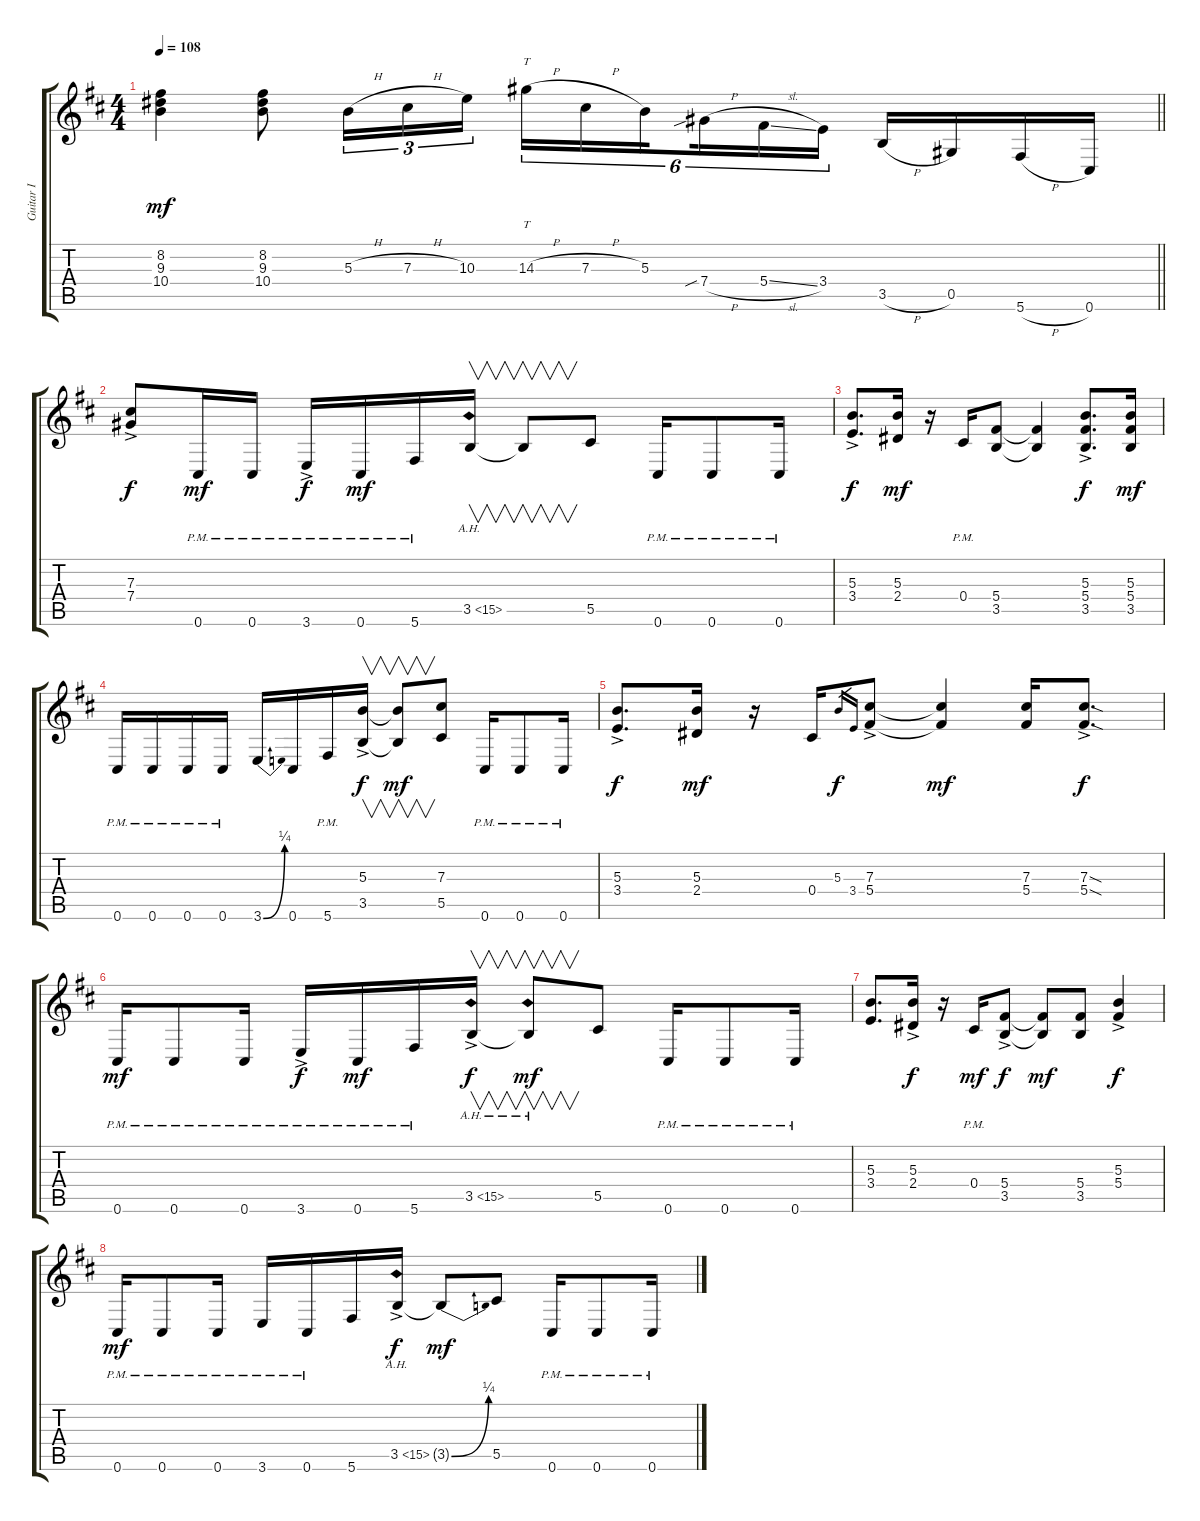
\track ("Guitar I" "Guitar I") {instrument distortionguitar}
\staff {score tabs}
\tuning (Eb4 Bb3 Gb3 Db3 Ab2 Db2) {hide}
\ts (4 4)
\tempo 108
\clef g2
\barLineRight lightlight
\ks d
(8.2{t} 9.3{t} 10.4{t}).4{dy mf} (8.2 9.3 10.4).8 5.3{h}.16{tu (3 2)} 7.3{h}.16{tu (3 2)} 10.3.16{tu (3 2)} 14.3{h}.16{tt tu (6 4)} 7.3{h}.16{tu (6 4)} 5.3.16{tu (6 4) beam splitsecondary} 7.4{sib h}.16{tu (6 4)} 5.4{sl}.16{tu (6 4)} 3.4.16{tu (6 4)} 3.5{h}.16 0.5.16 5.6{h}.16 0.6.16 |
(7.3{ac} 7.4{ac}).8{dy f} 0.6{pm}.16{dy mf} 0.6{pm}.16 3.6{ac pm}.16{dy f} 0.6{pm}.16{dy mf} 5.6{pm}.16 3.5{ah 12}.16{v} 3.5{t}.8{v} 5.5.8 0.6{pm}.16 0.6{pm}.8 0.6{pm}.16 |
(5.3{ac} 3.4{ac}).8{d dy f} (5.3 2.4).16{dy mf} r.16 0.4{pm}.16 (5.4 3.5).8 (5.4{t} 3.5{t}).4 (5.3{ac} 5.4{ac} 3.5{ac}).8{d dy f} (5.3 5.4 3.5).16{dy mf} |
0.6{pm}.16 0.6{pm}.16 0.6{pm}.16 0.6{pm}.16 3.6{be (bend 0 0 60 1)}.16 0.6.16 5.6{pm}.16 (5.3{ac} 3.5{ac}).16{v dy f} (5.3{t} 3.5{t}).8{v dy mf} (7.3 5.5).8 0.6{pm}.16 0.6{pm}.8 0.6{pm}.16 |
(5.3{ac} 3.4{ac}).8{d dy f} (5.3 2.4).16{dy mf} r.16 0.4.16 5.3.16{gr dy f} 3.4.16{gr} (7.3{ac} 5.4{ac}).8 (7.3{t} 5.4{t}).4{dy mf} (7.3 5.4).16 (7.3{sod ac} 5.4{sod ac}).8{d dy f} |
0.6{pm}.16{dy mf} 0.6{pm}.8 0.6{pm}.16 3.6{ac pm}.16{dy f} 0.6{pm}.16{dy mf} 5.6{pm}.16 3.5{ah 12 ac}.16{v dy f} 3.5{ah 12 t}.8{v dy mf} 5.5.8 0.6{pm}.16 0.6{pm}.8 0.6{pm}.16 |
(5.3 3.4).8{d} (5.3{ac} 2.4{ac}).16{dy f} r.16 0.4{pm}.16{dy mf} (5.4{ac} 3.5{ac}).8{dy f} (5.4{t} 3.5{t}).8{dy mf} (5.4 3.5).8 (5.3{ac} 5.4{ac}).4{dy f} |
0.6{pm}.16{dy mf} 0.6{pm}.8 0.6{pm}.16 3.6{pm}.16 0.6{pm}.16 5.6.16 3.5{ah 12 ac}.16{dy f} 3.5{be (bend 0 0 60 1) t}.8{dy mf} 5.5.8 0.6{pm}.16 0.6{pm}.8 0.6{pm}.16
